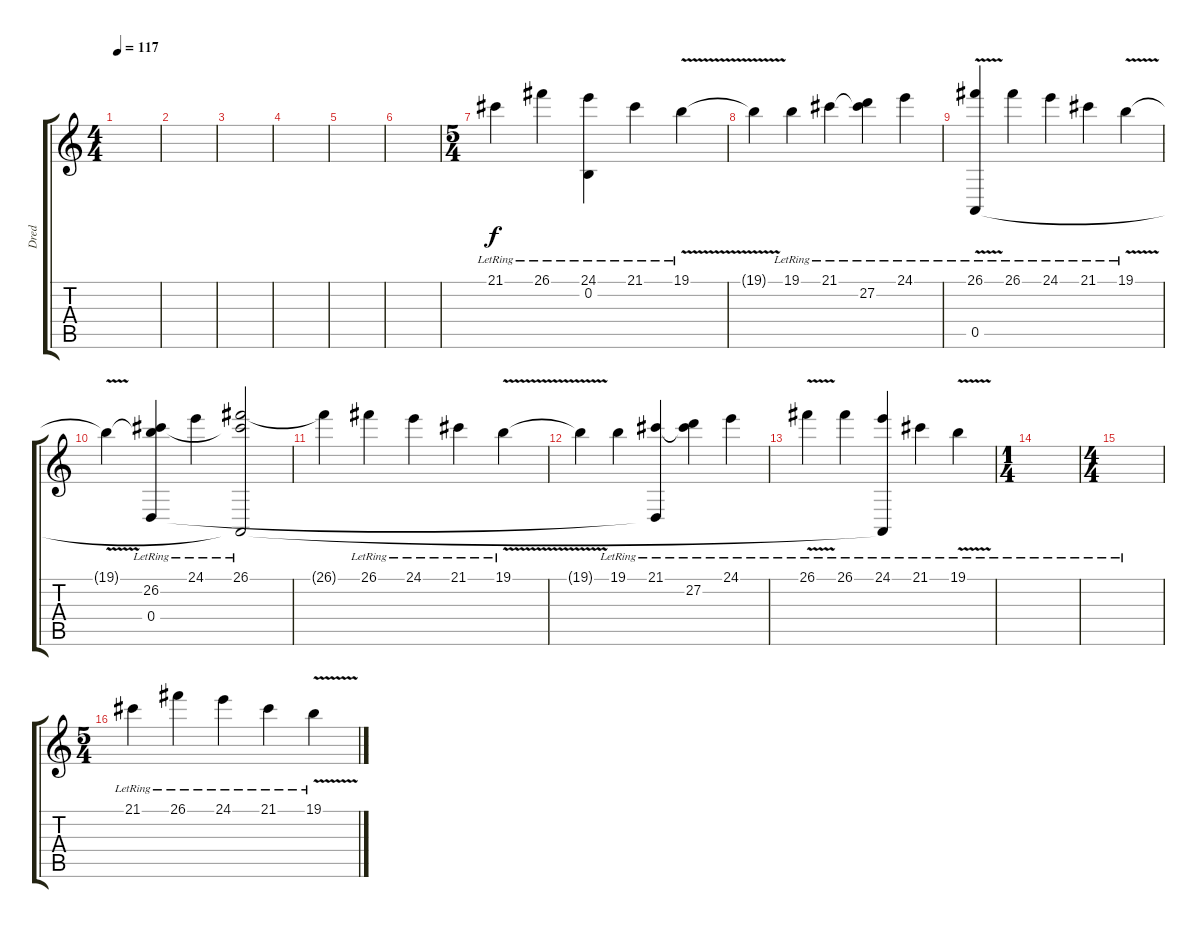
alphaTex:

\track ("Dred" "Dred") {instrument rockorgan}
\staff {score tabs}
\tuning (E4 B3 G3 D3 A2 E2) {hide}
\ts (4 4)
\tempo 117
\clef g2
\ks c
|
|
|
|
|
|
\ts (5 4)
21.1{lr}.4 26.1{lr}.4 (24.1{lr} 0.2).4 21.1{lr}.4 19.1{v lr}.4 |
19.1{t}.4 19.1{lr}.4 21.1{lr}.4 (21.1{lr t} 27.2{lr}).4 24.1{lr}.4 |
(26.1{v lr} 0.5).4 26.1{lr}.4 24.1{lr}.4 21.1{lr}.4 19.1{v lr}.4 |
19.1{t}.4 (19.1{lr t} 26.2{lr} 0.4).4 24.1{lr}.4 (26.1{lr} 26.2{t} 0.5{t}).2 |
26.1{t}.4 26.1{lr}.4 24.1{lr}.4 21.1{lr}.4 19.1{v lr}.4 |
19.1{t}.4 19.1{lr}.4 (21.1{lr} 0.4{t}).4 (21.1{lr t} 27.2{lr}).4 24.1{lr}.4 |
26.1{v lr}.4 26.1{lr}.4 (24.1{lr} 0.5{t}).4 21.1{lr}.4 19.1{v lr}.4 |
\ts (1 4)
|
\ts (4 4)
|
\ts (5 4)
21.1{lr}.4 26.1{lr}.4 24.1{lr}.4 21.1{lr}.4 19.1{v lr}.4
